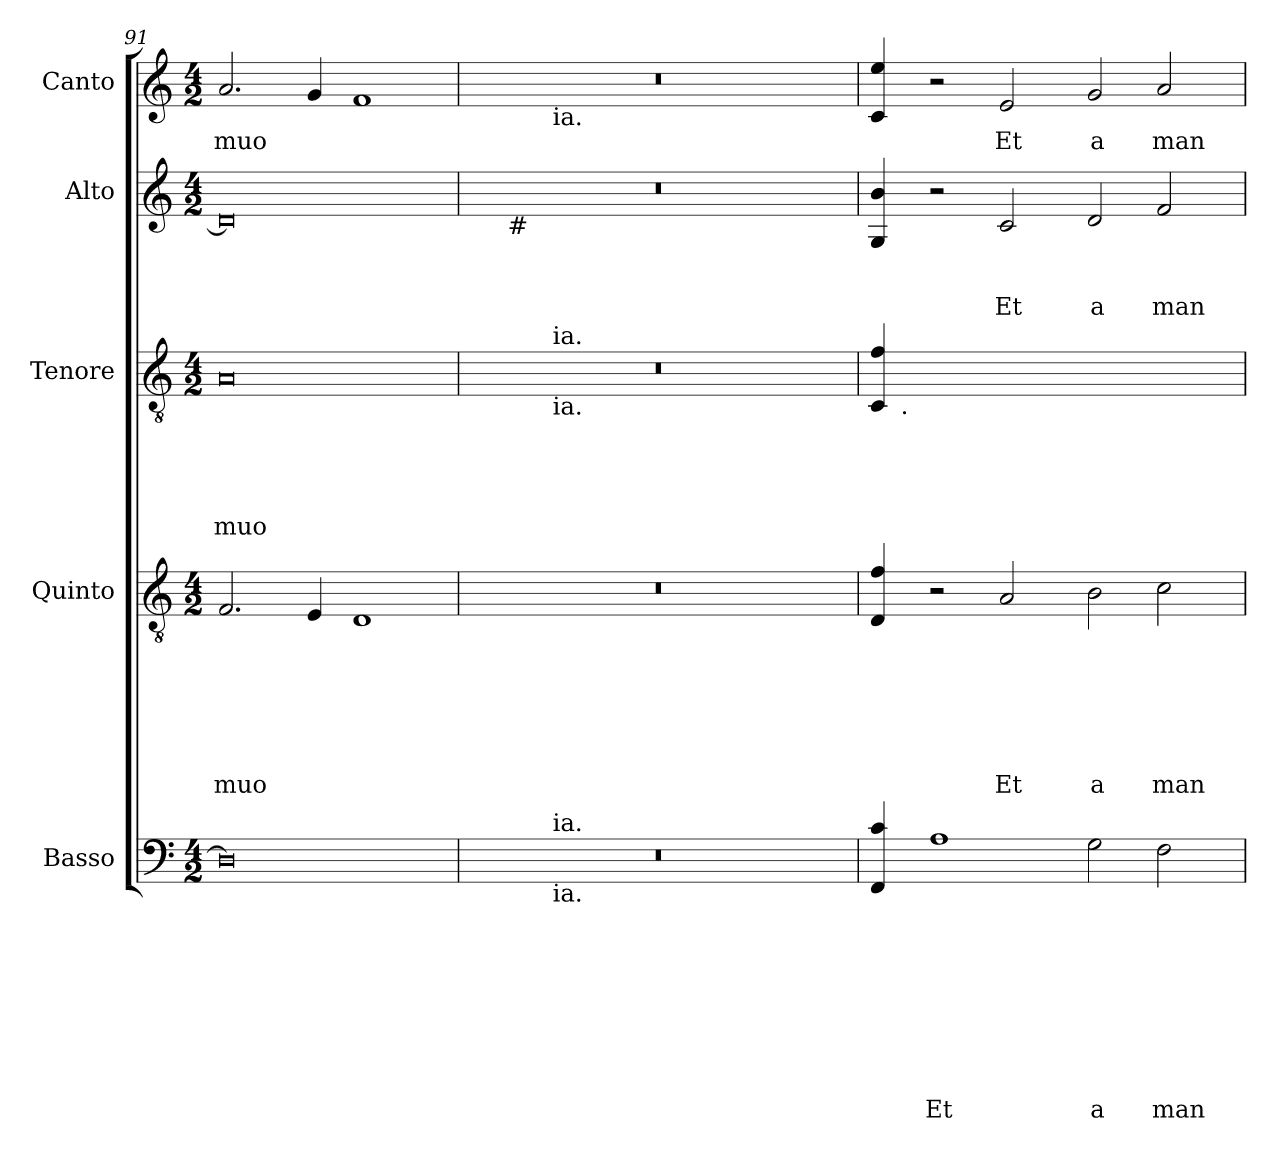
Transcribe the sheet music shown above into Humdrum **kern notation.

**kern	**text	**text	**text	**text	**text	**text	**text	**text	**text	**kern	**text	**text	**text	**text	**text	**text	**text	**dynam	**kern	**text	**text	**text	**text	**text	**kern	**text	**text	**text	**kern	**text	**dynam
*part5	*part5	*part5	*part5	*part5	*part5	*part5	*part5	*part5	*part5	*part4	*part4	*part4	*part4	*part4	*part4	*part4	*part4	*part4	*part3	*part3	*part3	*part3	*part3	*part3	*part2	*part2	*part2	*part2	*part1	*part1	*part1
*staff5	*staff5	*staff5	*staff5	*staff5	*staff5	*staff5	*staff5	*staff5	*staff5	*staff4	*staff4	*staff4	*staff4	*staff4	*staff4	*staff4	*staff4	*staff4	*staff3	*staff3	*staff3	*staff3	*staff3	*staff3	*staff2	*staff2	*staff2	*staff2	*staff1	*staff1	*staff1
*I"Basso	*	*	*	*	*	*	*	*	*	*I"Quinto	*	*	*	*	*	*	*	*	*I"Tenore	*	*	*	*	*	*I"Alto	*	*	*	*I"Canto	*	*
*I'Basso	*	*	*	*	*	*	*	*	*	*I'Quinto	*	*	*	*	*	*	*	*	*I'Tenore	*	*	*	*	*	*I'Alto	*	*	*	*I'Canto	*	*
*clefF4	*	*	*	*	*	*	*	*	*	*clefGv2	*	*	*	*	*	*	*	*	*clefGv2	*	*	*	*	*	*clefG2	*	*	*	*clefG2	*	*
*k[]	*	*	*	*	*	*	*	*	*	*k[]	*	*	*	*	*	*	*	*	*k[]	*	*	*	*	*	*k[]	*	*	*	*k[]	*	*
*C:	*	*	*	*	*	*	*	*	*	*C:	*	*	*	*	*	*	*	*	*C:	*	*	*	*	*	*C:	*	*	*	*C:	*	*
*M4/2	*	*	*	*	*	*	*	*	*	*M4/2	*	*	*	*	*	*	*	*	*M4/2	*	*	*	*	*	*M4/2	*	*	*	*M4/2	*	*
=91	=91	=91	=91	=91	=91	=91	=91	=91	=91	=91	=91	=91	=91	=91	=91	=91	=91	=91	=91	=91	=91	=91	=91	=91	=91	=91	=91	=91	=91	=91	=91
!	!	!	!	!	!	!	!	!	!	!	!	!	!	!	!	!	!LO:LY:b	!	!	!	!	!	!	!LO:LY:b	!	!	!	!	!	!LO:LY:b	!
0D]	.	.	.	.	.	.	.	.	.	2.F/	.	.	.	.	.	.	muo	.	0A	.	.	.	.	muo	0d]	.	.	.	2.a/	muo	.
.	.	.	.	.	.	.	.	.	.	4E/	.	.	.	.	.	.	.	.	.	.	.	.	.	.	.	.	.	.	4g/	.	.
.	.	.	.	.	.	.	.	.	.	1D	.	.	.	.	.	.	.	.	.	.	.	.	.	.	.	.	.	.	1f	.	.
=92	=92	=92	=92	=92	=92	=92	=92	=92	=92	=92	=92	=92	=92	=92	=92	=92	=92	=92	=92	=92	=92	=92	=92	=92	=92	=92	=92	=92	=92	=92	=92
*^	*	*	*	*	*	*	*	*	*	*^	*	*	*	*	*	*	*	*	*^	*	*	*	*	*	*^	*	*	*	*^	*	*
*	*	*	*	*	*	*	*	*	*	*	*	*	*	*	*	*	*	*	*	*	*	*	*	*	*	*	*	*	*	*	*	*	*	*^	*	*
0r	4ryy	.	.	.	.	.	.	.	.	.	0r	4.ryy	.	.	.	.	.	.	.	.	0r	4ryy	.	.	.	.	.	0r	8ryy	.	.	.	0r	4.ryy	4ryy	.	.
.	.	.	.	.	.	.	.	.	.	.	.	.	.	.	.	.	.	.	.	.	.	.	.	.	.	.	.	.	32ryy	.	.	.	.	.	.	.	.
!	!	!	!	!	!	!	!	!	!	!	!	!	!	!	!	!	!	!	!	!	!	!	!	!	!	!	!	!	!LO:TX:b:t=#	!	!	!	!	!	!	!	!
.	.	.	.	.	.	.	.	.	.	.	.	.	.	.	.	.	.	.	.	.	.	.	.	.	.	.	.	.	1ryy	.	.	.	.	.	.	.	.
.	16ryy	.	.	.	.	.	.	.	.	.	.	.	.	.	.	.	.	.	.	.	.	16ryy	.	.	.	.	.	.	.	.	.	.	.	.	16ryy	.	.
!	!	!	!	!	!	!	!	!	!	!	!	!	!	!	!	!	!	!	!	!	!	!	!	!	!	!	!	!	!	!	!	!	!	!	!LO:TX:b:t=ia.	!	!
!	!	!	!	!	!	!	!	!	!	!	!	!	!	!	!	!	!	!	!	!	!	!LO:TX:b:t=ia.	!	!	!	!	!	!	!	!	!	!	!	!	!	!	!
!	!	!	!	!	!	!	!	!	!	!	!	!	!	!	!	!	!	!	!	!	!	!LO:TX:a:t=ia.	!	!	!	!	!	!	!	!	!	!	!	!	!	!	!
!	!LO:TX:b:t=ia.	!	!	!	!	!	!	!	!	!	!	!	!	!	!	!	!	!	!	!	!	!	!	!	!	!	!	!	!	!	!	!	!	!	!	!	!
!	!LO:TX:a:t=ia.	!	!	!	!	!	!	!	!	!	!	!	!	!	!	!	!	!	!	!	!	!	!	!	!	!	!	!	!	!	!	!	!	!	!	!	!
.	1ryy	.	.	.	.	.	.	.	.	.	.	.	.	.	.	.	.	.	.	.	.	1ryy	.	.	.	.	.	.	.	.	.	.	.	.	1ryy	.	.
!	!	!	!	!	!	!	!	!	!	!	!	!	!	!	!	!	!	!	!	!LO:DY:a	!	!	!	!	!	!	!	!	!	!	!	!	!	!	!	!	!
!	!	!	!	!	!	!	!	!	!	!	!	!	!	!	!	!	!	!	!	!LO:DY:n=1:b	!	!	!	!	!	!	!	!	!	!	!	!	!	!	!	!	!
!	!	!	!	!	!	!	!	!	!	!	!	!	!	!	!	!	!	!	!	!LO:DY:n=2:b	!	!	!	!	!	!	!	!	!	!	!	!	!	!	!	!	!LO:DY:b
!	!	!	!	!	!	!	!	!	!	!	!	!	!	!	!	!	!	!	!	!	!	!	!	!	!	!	!	!	!	!	!	!	!	!	!	!	!LO:DY:n=1:b
.	.	.	.	.	.	.	.	.	.	.	.	1ryy	.	.	.	.	.	.	.	ffff fz ffff	.	.	.	.	.	.	.	.	.	.	.	.	.	1ryy	.	.	fz fz
.	.	.	.	.	.	.	.	.	.	.	.	.	.	.	.	.	.	.	.	.	.	.	.	.	.	.	.	.	2ryy	.	.	.	.	.	.	.	.
.	2ryy	.	.	.	.	.	.	.	.	.	.	.	.	.	.	.	.	.	.	.	.	2ryy	.	.	.	.	.	.	.	.	.	.	.	.	2ryy	.	.
.	.	.	.	.	.	.	.	.	.	.	.	2ryy	.	.	.	.	.	.	.	.	.	.	.	.	.	.	.	.	.	.	.	.	.	2ryy	.	.	.
.	.	.	.	.	.	.	.	.	.	.	.	.	.	.	.	.	.	.	.	.	.	.	.	.	.	.	.	.	4ryy	.	.	.	.	.	.	.	.
.	8.ryy	.	.	.	.	.	.	.	.	.	.	.	.	.	.	.	.	.	.	.	.	8.ryy	.	.	.	.	.	.	.	.	.	.	.	.	8.ryy	.	.
.	.	.	.	.	.	.	.	.	.	.	.	8ryy	.	.	.	.	.	.	.	.	.	.	.	.	.	.	.	.	.	.	.	.	.	8ryy	.	.	.
.	.	.	.	.	.	.	.	.	.	.	.	.	.	.	.	.	.	.	.	.	.	.	.	.	.	.	.	.	16.ryy	.	.	.	.	.	.	.	.
*v	*v	*	*	*	*	*	*	*	*	*	*	*	*	*	*	*	*	*	*	*	*	*	*	*	*	*	*	*v	*v	*	*	*	*v	*v	*v	*	*
*	*	*	*	*	*	*	*	*	*	*v	*v	*	*	*	*	*	*	*	*	*	*	*	*	*	*	*	*	*	*	*	*	*	*
!!LO:LB:g=z
=93!	=93!	=93!	=93!	=93!	=93!	=93!	=93!	=93!	=93!	=93!	=93!	=93!	=93!	=93!	=93!	=93!	=93!	=93!	=93!	=93!	=93!	=93!	=93!	=93!	=93!	=93!	=93!	=93!	=93!	=93!	=93!	=93!
4FF/ 4c/	.	.	.	.	.	.	.	.	.	4D/ 4f/	.	.	.	.	.	.	.	.	4C/ 4f/	8ryy	.	.	.	.	.	4G/ 4b/	.	.	.	4c/ 4ee/	.	.
!	!	!	!	!	!	!	!	!	!	!	!	!	!	!	!	!	!	!	!	!LO:TX:b:t=.	!	!	!	!	!	!	!	!	!	!	!	!
.	.	.	.	.	.	.	.	.	.	.	.	.	.	.	.	.	.	.	.	1ryy	.	.	.	.	.	.	.	.	.	.	.	.
!	!	!	!	!	!	!	!	!	!LO:LY:b	!	!	!	!	!	!	!	!	!	!	!	!	!	!	!	!	!	!	!	!	!	!	!
1A	.	.	.	.	.	.	.	.	Et	2r	.	.	.	.	.	.	.	.	0ryy	.	.	.	.	.	.	2r	.	.	.	2r	.	.
!	!	!	!	!	!	!	!	!	!	!	!	!	!	!	!	!	!LO:LY:b	!	!	!	!	!	!	!	!	!	!	!	!LO:LY:b	!	!LO:LY:b	!
.	.	.	.	.	.	.	.	.	.	2A/	.	.	.	.	.	.	Et	.	.	.	.	.	.	.	.	2c/	.	.	Et	2e/	Et	.
.	.	.	.	.	.	.	.	.	.	.	.	.	.	.	.	.	.	.	.	1ryy	.	.	.	.	.	.	.	.	.	.	.	.
!	!	!	!	!	!	!	!	!	!LO:LY:b	!	!	!	!	!	!	!	!LO:LY:b	!	!	!	!	!	!	!	!	!	!	!	!LO:LY:b	!	!LO:LY:b	!
2G\	.	.	.	.	.	.	.	.	a	2B\	.	.	.	.	.	.	a	.	.	.	.	.	.	.	.	2d/	.	.	a	2g/	a	.
!	!	!	!	!	!	!	!	!	!LO:LY:b	!	!	!	!	!	!	!	!LO:LY:b	!	!	!	!	!	!	!	!	!	!	!	!LO:LY:b	!	!LO:LY:b	!
2F\	.	.	.	.	.	.	.	.	man	2c\	.	.	.	.	.	.	man	.	.	.	.	.	.	.	.	2f/	.	.	man	2a/	man	.
.	.	.	.	.	.	.	.	.	.	.	.	.	.	.	.	.	.	.	.	8ryy	.	.	.	.	.	.	.	.	.	.	.	.
*	*	*	*	*	*	*	*	*	*	*	*	*	*	*	*	*	*	*	*v	*v	*	*	*	*	*	*	*	*	*	*	*	*
=	=	=	=	=	=	=	=	=	=	=	=	=	=	=	=	=	=	=	=	=	=	=	=	=	=	=	=	=	=	=	=
*-	*-	*-	*-	*-	*-	*-	*-	*-	*-	*-	*-	*-	*-	*-	*-	*-	*-	*-	*-	*-	*-	*-	*-	*-	*-	*-	*-	*-	*-	*-	*-
